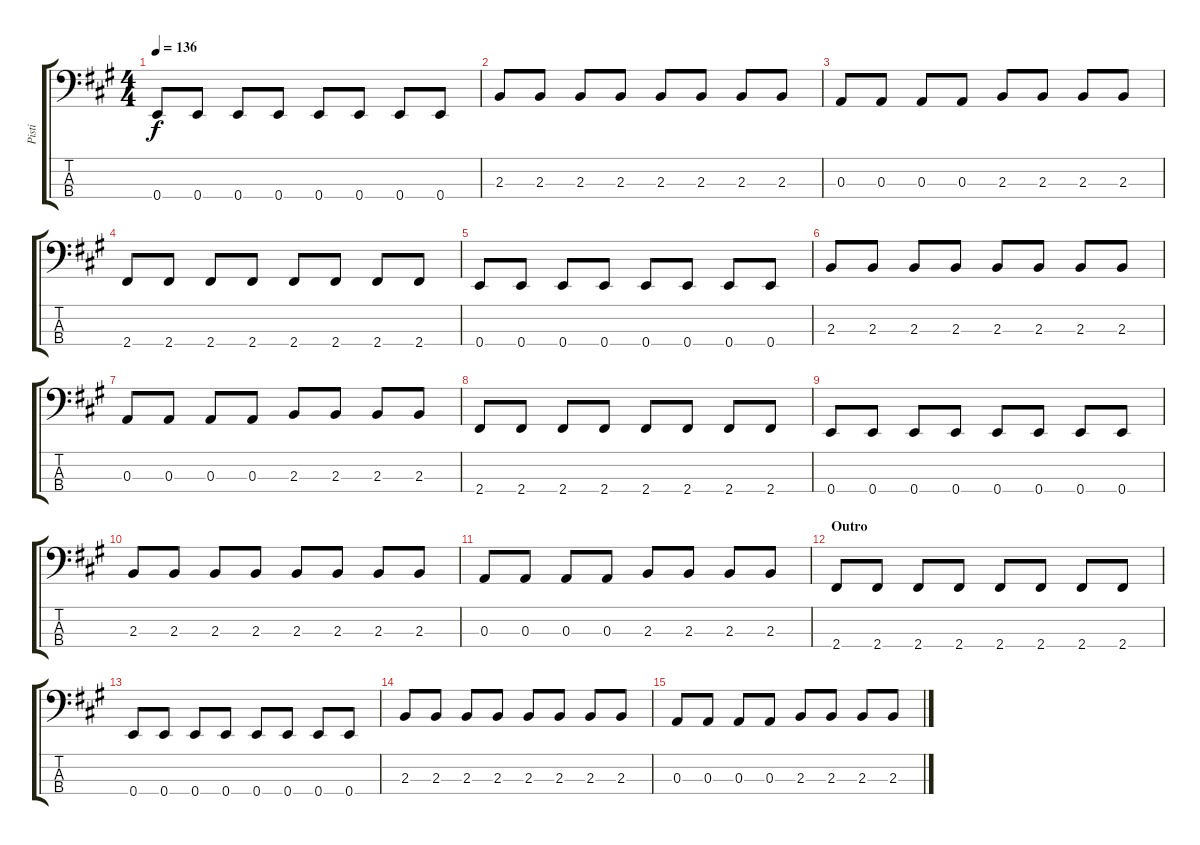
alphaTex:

\track ("Pisti" "Pisti") {instrument electricbassfinger}
\staff {score tabs}
\tuning (G2 D2 A1 E1) {hide}
\ts (4 4)
\tempo 136
\clef f4
\ks f#minor
0.4.8{dy f} 0.4.8 0.4.8 0.4.8 0.4.8 0.4.8 0.4.8 0.4.8 |
2.3.8 2.3.8 2.3.8 2.3.8 2.3.8 2.3.8 2.3.8 2.3.8 |
0.3.8 0.3.8 0.3.8 0.3.8 2.3.8 2.3.8 2.3.8 2.3.8 |
2.4.8 2.4.8 2.4.8 2.4.8 2.4.8 2.4.8 2.4.8 2.4.8 |
0.4.8 0.4.8 0.4.8 0.4.8 0.4.8 0.4.8 0.4.8 0.4.8 |
2.3.8 2.3.8 2.3.8 2.3.8 2.3.8 2.3.8 2.3.8 2.3.8 |
0.3.8 0.3.8 0.3.8 0.3.8 2.3.8 2.3.8 2.3.8 2.3.8 |
2.4.8 2.4.8 2.4.8 2.4.8 2.4.8 2.4.8 2.4.8 2.4.8 |
0.4.8 0.4.8 0.4.8 0.4.8 0.4.8 0.4.8 0.4.8 0.4.8 |
2.3.8 2.3.8 2.3.8 2.3.8 2.3.8 2.3.8 2.3.8 2.3.8 |
0.3.8 0.3.8 0.3.8 0.3.8 2.3.8 2.3.8 2.3.8 2.3.8 |
\section ("" "Outro")
2.4.8 2.4.8 2.4.8 2.4.8 2.4.8 2.4.8 2.4.8 2.4.8 |
0.4.8 0.4.8 0.4.8 0.4.8 0.4.8 0.4.8 0.4.8 0.4.8 |
2.3.8 2.3.8 2.3.8 2.3.8 2.3.8 2.3.8 2.3.8 2.3.8 |
0.3.8 0.3.8 0.3.8 0.3.8 2.3.8 2.3.8 2.3.8 2.3.8
